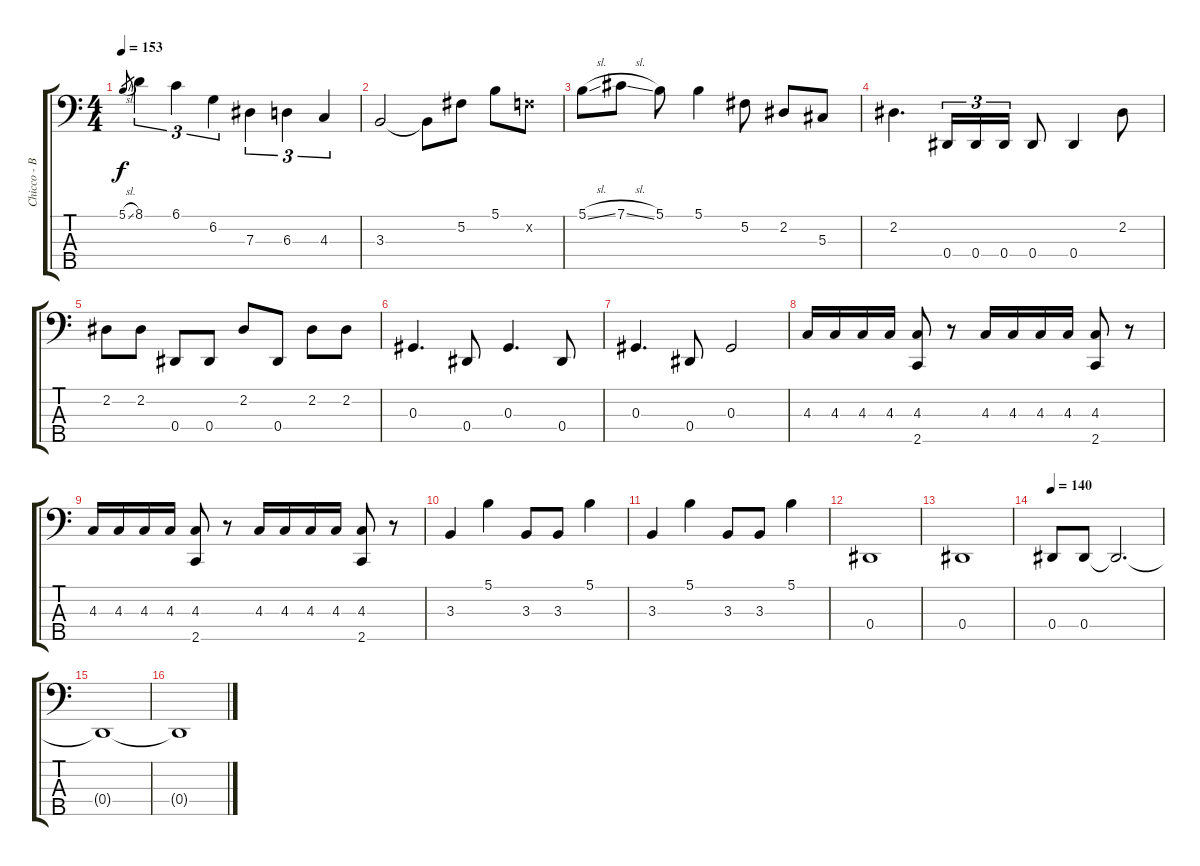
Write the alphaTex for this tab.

\track ("Chicco - Bass" "Chicco - B") {instrument fretlessbass}
\staff {score tabs}
\tuning (Gb2 Db2 Ab1 Eb1 Bb0) {hide}
\ts (4 4)
\tempo 153
\clef f4
\ks c
5.1{sl}.8{gr dy f} 8.1.4{tu (3 2)} 6.1.4{tu (3 2)} 6.2.4{tu (3 2)} 7.3.4{tu (3 2)} 6.3.4{tu (3 2)} 4.3.4{tu (3 2)} |
3.3.2 3.3{t}.8 5.2.8 5.1.8 4.2{x}.8 |
5.1{sl}.8 7.1{sl}.8 5.1.8 5.1.4 5.2.8 2.2.8 5.3.8 |
2.2.4{d} 0.4.16{tu (3 2)} 0.4.16{tu (3 2)} 0.4.16{tu (3 2)} 0.4.8 0.4.4 2.2.8 |
2.2.8 2.2.8 0.4.8 0.4.8 2.2.8 0.4.8 2.2.8 2.2.8 |
0.3.4{d} 0.4.8 0.3.4{d} 0.4.8 |
0.3.4{d} 0.4.8 0.3.2 |
4.3.16 4.3.16 4.3.16 4.3.16 (4.3 2.5).8 r.8 4.3.16 4.3.16 4.3.16 4.3.16 (4.3 2.5).8 r.8 |
4.3.16 4.3.16 4.3.16 4.3.16 (4.3 2.5).8 r.8 4.3.16 4.3.16 4.3.16 4.3.16 (4.3 2.5).8 r.8 |
3.3.4 5.1.4 3.3.8 3.3.8 5.1.4 |
3.3.4 5.1.4 3.3.8 3.3.8 5.1.4 |
0.4.1 |
0.4.1 |
\tempo 140
0.4.8 0.4.8 0.4{t}.2{d} |
0.4{t}.1 |
0.4{t}.1
